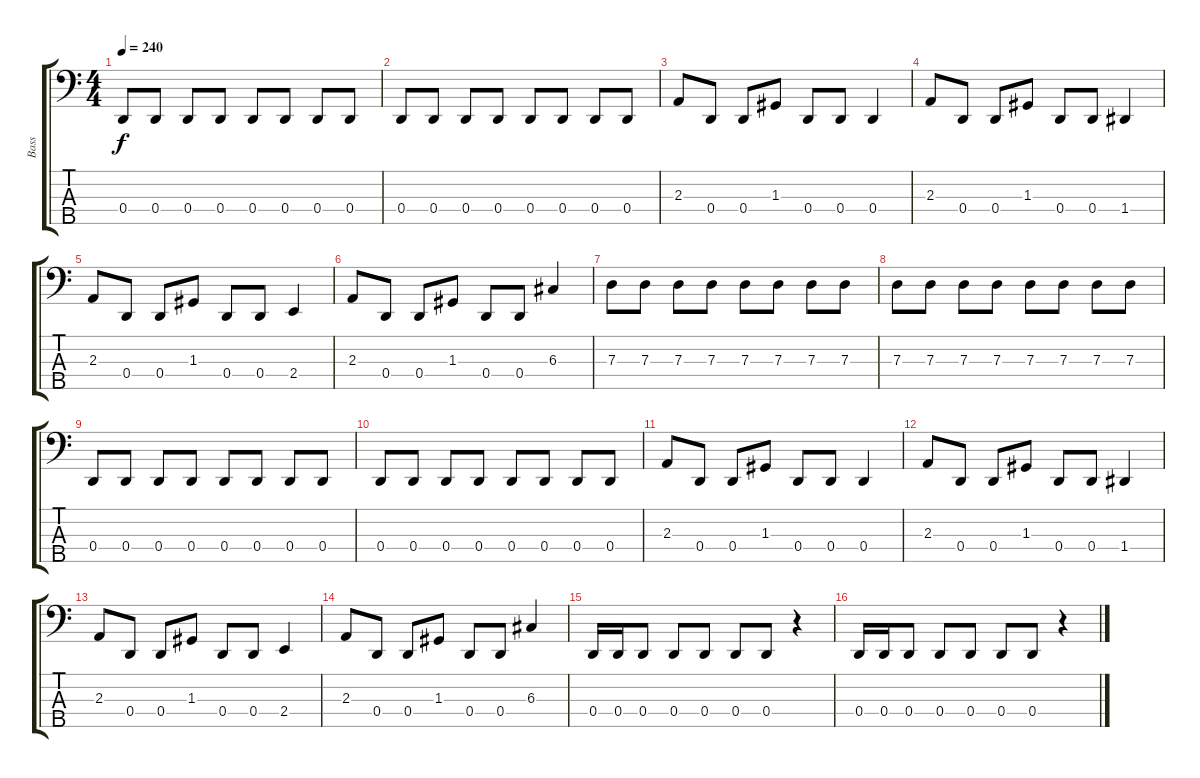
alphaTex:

\track ("Bass" "Bass") {instrument electricbasspick}
\staff {score tabs}
\tuning (F2 C2 G1 D1 A0) {hide}
\ts (4 4)
\tempo 240
\clef f4
\ks c
0.4.8{dy f} 0.4.8 0.4.8 0.4.8 0.4.8 0.4.8 0.4.8 0.4.8 |
0.4.8 0.4.8 0.4.8 0.4.8 0.4.8 0.4.8 0.4.8 0.4.8 |
2.3.8 0.4.8 0.4.8 1.3.8 0.4.8 0.4.8 0.4.4 |
2.3.8 0.4.8 0.4.8 1.3.8 0.4.8 0.4.8 1.4.4 |
2.3.8 0.4.8 0.4.8 1.3.8 0.4.8 0.4.8 2.4.4 |
2.3.8 0.4.8 0.4.8 1.3.8 0.4.8 0.4.8 6.3.4 |
7.3.8 7.3.8 7.3.8 7.3.8 7.3.8 7.3.8 7.3.8 7.3.8 |
7.3.8 7.3.8 7.3.8 7.3.8 7.3.8 7.3.8 7.3.8 7.3.8 |
0.4.8 0.4.8 0.4.8 0.4.8 0.4.8 0.4.8 0.4.8 0.4.8 |
0.4.8 0.4.8 0.4.8 0.4.8 0.4.8 0.4.8 0.4.8 0.4.8 |
2.3.8 0.4.8 0.4.8 1.3.8 0.4.8 0.4.8 0.4.4 |
2.3.8 0.4.8 0.4.8 1.3.8 0.4.8 0.4.8 1.4.4 |
2.3.8 0.4.8 0.4.8 1.3.8 0.4.8 0.4.8 2.4.4 |
2.3.8 0.4.8 0.4.8 1.3.8 0.4.8 0.4.8 6.3.4 |
0.4.16 0.4.16 0.4.8 0.4.8 0.4.8 0.4.8 0.4.8 r.4 |
0.4.16 0.4.16 0.4.8 0.4.8 0.4.8 0.4.8 0.4.8 r.4
